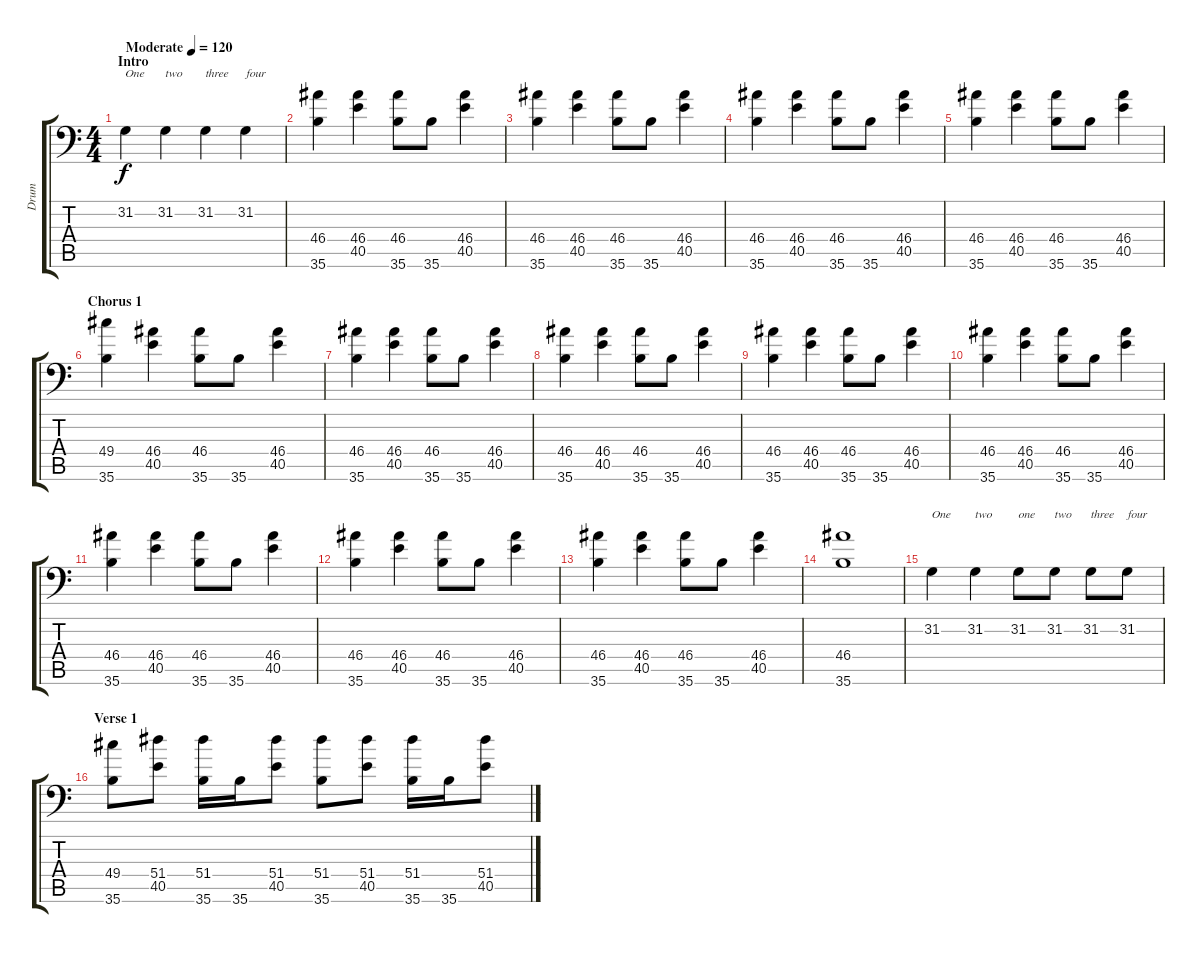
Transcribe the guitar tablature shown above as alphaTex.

\track ("Drum" "Drum") {instrument acousticgrandpiano}
\staff {score tabs}
\tuning (C-1 C-1 C-1 C-1 C-1 C-1) {hide}
\ts (4 4)
\section ("" "Intro")
\tempo (120 "Moderate")
\clef f4
\ks c
31.2.4{txt "One" dy f instrument acousticgrandpiano} 31.2.4{txt "two"} 31.2.4{txt "three"} 31.2.4{txt "four"} |
(46.4 35.6).4 (46.4 40.5).4 (46.4 35.6).8 35.6.8 (46.4 40.5).4 |
(46.4 35.6).4 (46.4 40.5).4 (46.4 35.6).8 35.6.8 (46.4 40.5).4 |
(46.4 35.6).4 (46.4 40.5).4 (46.4 35.6).8 35.6.8 (46.4 40.5).4 |
(46.4 35.6).4 (46.4 40.5).4 (46.4 35.6).8 35.6.8 (46.4 40.5).4 |
\section ("" "Chorus 1")
(49.4 35.6).4 (46.4 40.5).4 (46.4 35.6).8 35.6.8 (46.4 40.5).4 |
(46.4 35.6).4 (46.4 40.5).4 (46.4 35.6).8 35.6.8 (46.4 40.5).4 |
(46.4 35.6).4 (46.4 40.5).4 (46.4 35.6).8 35.6.8 (46.4 40.5).4 |
(46.4 35.6).4 (46.4 40.5).4 (46.4 35.6).8 35.6.8 (46.4 40.5).4 |
(46.4 35.6).4 (46.4 40.5).4 (46.4 35.6).8 35.6.8 (46.4 40.5).4 |
(46.4 35.6).4 (46.4 40.5).4 (46.4 35.6).8 35.6.8 (46.4 40.5).4 |
(46.4 35.6).4 (46.4 40.5).4 (46.4 35.6).8 35.6.8 (46.4 40.5).4 |
(46.4 35.6).4 (46.4 40.5).4 (46.4 35.6).8 35.6.8 (46.4 40.5).4 |
(46.4 35.6).1 |
31.2.4{txt "One"} 31.2.4{txt "two"} 31.2.8{txt "one"} 31.2.8{txt "two"} 31.2.8{txt "three"} 31.2.8{txt "four"} |
\section ("" "Verse 1")
(49.4 35.6).8 (51.4 40.5).8 (51.4 35.6).16 35.6.16 (51.4 40.5).8 (51.4 35.6).8 (51.4 40.5).8 (51.4 35.6).16 35.6.16 (51.4 40.5).8
